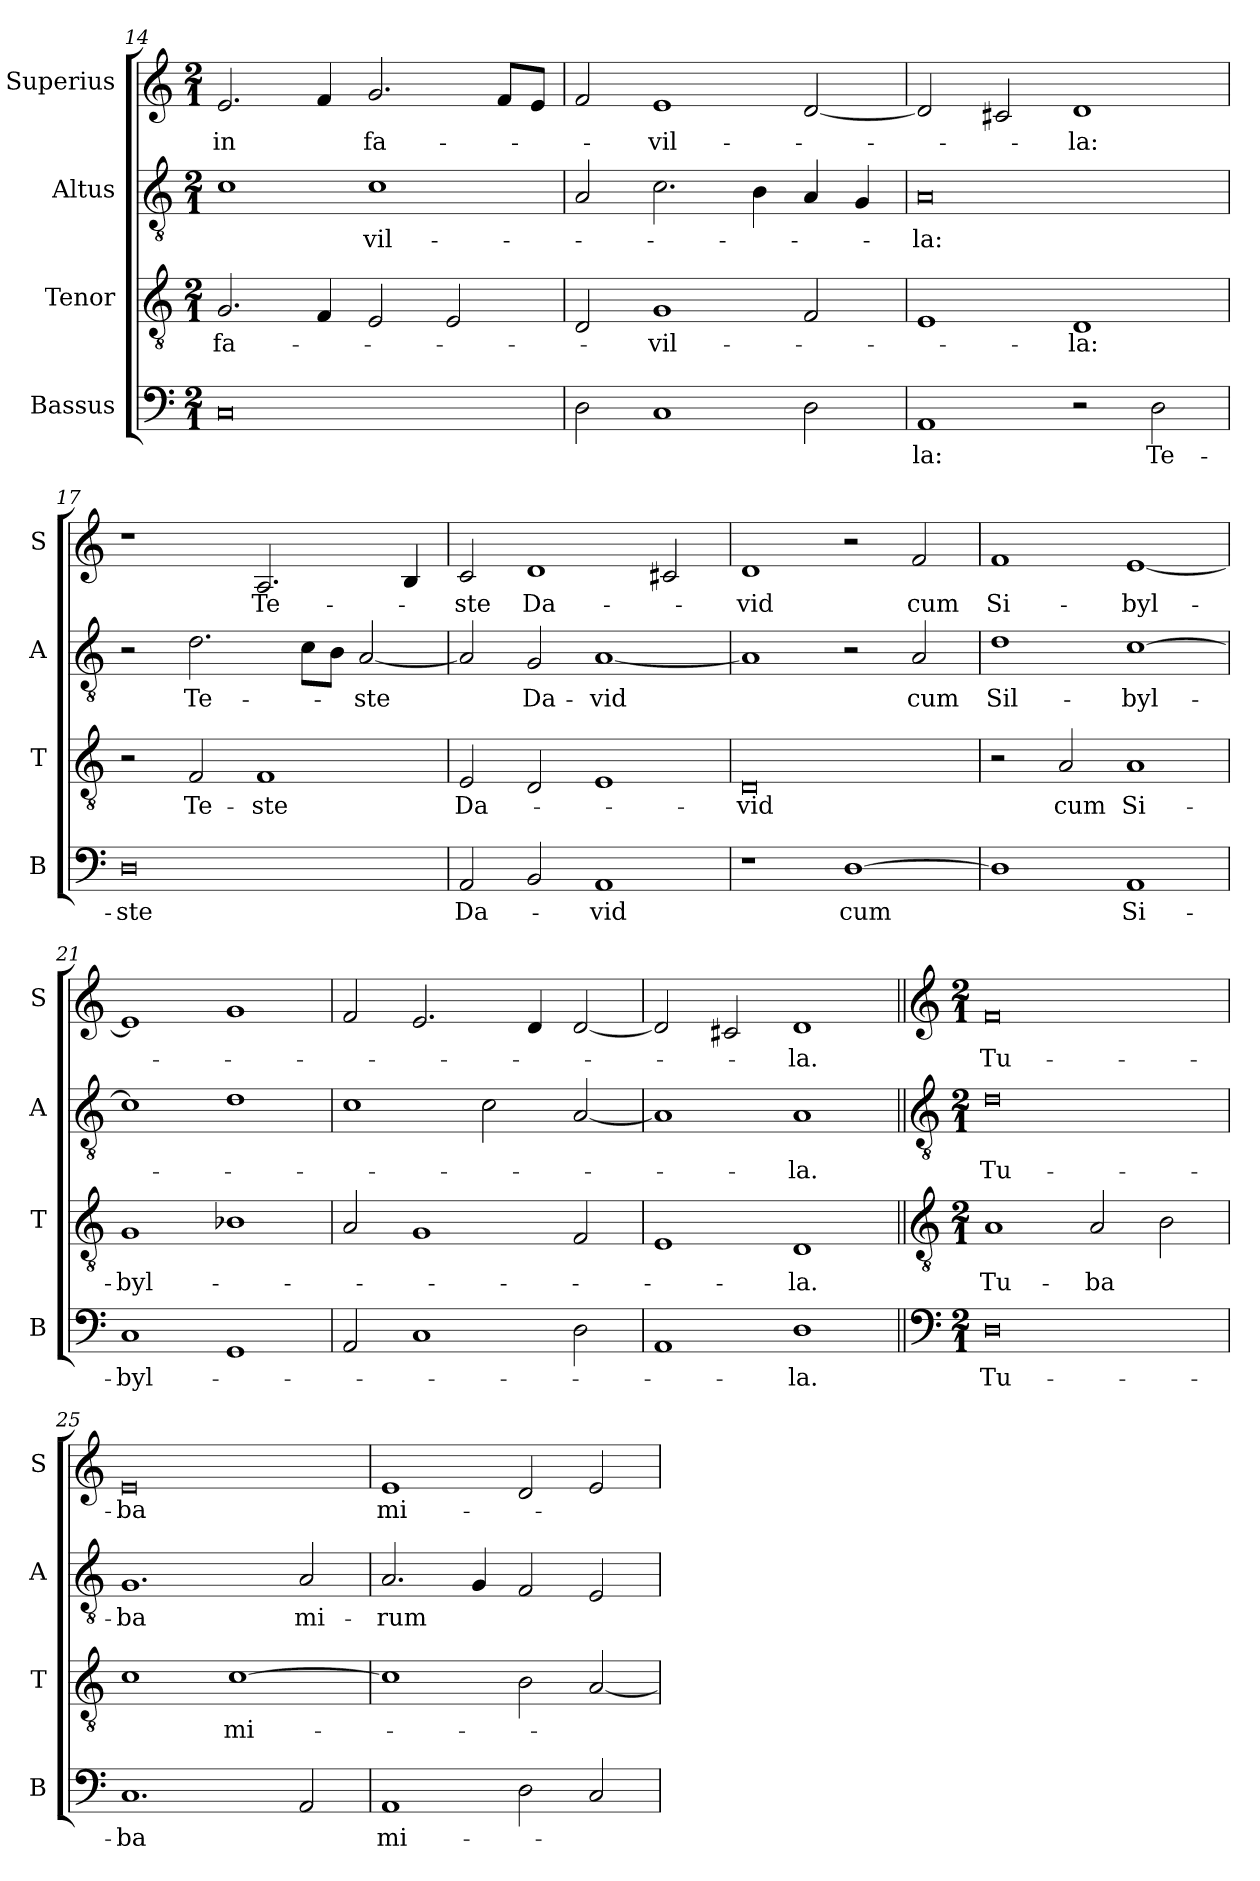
**kern	**text	**kern	**text	**kern	**text	**kern	**text
*part4	*part4	*part3	*part3	*part2	*part2	*part1	*part1
*staff4	*staff4	*staff3	*staff3	*staff2	*staff2	*staff1	*staff1
*I"Bassus	*	*I"Tenor	*	*I"Altus	*	*I"Superius	*
*I'B	*	*I'T	*	*I'A	*	*I'S	*
*clefF4	*	*clefGv2	*	*clefGv2	*	*clefG2	*
*k[]	*	*k[]	*	*k[]	*	*k[]	*
*M2/1	*	*M2/1	*	*M2/1	*	*M2/1	*
=14	=14	=14	=14	=14	=14	=14	=14
0C	.	2.G	fa-	1c	.	2.e	in
.	.	4F	.	.	.	4f	.
.	.	2E	.	1c	-vil-	2.g	fa-
.	.	2E	.	.	.	.	.
.	.	.	.	.	.	8fL	.
.	.	.	.	.	.	8eJ	.
=15	=15	=15	=15	=15	=15	=15	=15
2D	.	2D	.	2A	.	2f	.
1C	.	1G	-vil-	2.c	.	1e	-vil-
.	.	.	.	4B	.	.	.
2D	.	2F	.	4A	.	[2d	.
.	.	.	.	4G	.	.	.
=16	=16	=16	=16	=16	=16	=16	=16
1AA	-la:	1E	.	0A	-la:	2d]	.
.	.	.	.	.	.	2c#X	.
2r	.	1D	-la:	.	.	1d	-la:
2D	Te-	.	.	.	.	.	.
=17	=17	=17	=17	=17	=17	=17	=17
0D	-ste	2r	.	2r	.	1r	.
.	.	2F	Te-	2.d	Te-	.	.
.	.	1F	-ste	.	.	2.A	Te-
.	.	.	.	8cL	.	.	.
.	.	.	.	8BJ	.	.	.
.	.	.	.	[2A	-ste	.	.
.	.	.	.	.	.	4B	.
=18	=18	=18	=18	=18	=18	=18	=18
2AA	Da-	2E	Da-	2A]	.	2c	-ste
2BB	.	2D	.	2G	Da-	1d	Da-
1AA	-vid	1E	.	[1A	-vid	.	.
.	.	.	.	.	.	2c#X	.
=19	=19	=19	=19	=19	=19	=19	=19
1r	.	0D	-vid	1A]	.	1d	-vid
[1D	cum	.	.	2r	.	2r	.
.	.	.	.	2A	cum	2f	cum
=20	=20	=20	=20	=20	=20	=20	=20
1D]	.	2r	.	1d	Sil-	1f	Si-
.	.	2A	cum	.	.	.	.
1AA	Si-	1A	Si-	[1c	-byl-	[1e	-byl-
=21	=21	=21	=21	=21	=21	=21	=21
1C	-byl-	1G	-byl-	1c]	.	1e]	.
1GG	.	1B-X	.	1d	.	1g	.
=22	=22	=22	=22	=22	=22	=22	=22
2AA	.	2A	.	1c	.	2f	.
1C	.	1G	.	.	.	2.e	.
.	.	.	.	2c	.	.	.
.	.	.	.	.	.	4d	.
2D	.	2F	.	[2A	.	[2d	.
=23	=23	=23	=23	=23	=23	=23	=23
1AA	.	1E	.	1A]	.	2d]	.
.	.	.	.	.	.	2c#X	.
1D	-la.	1D	-la.	1A	-la.	1d	-la.
!!LO:PB:g=z
=24||	=24||	=24||	=24||	=24||	=24||	=24||	=24||
*clefF4	*	*clefGv2	*	*clefGv2	*	*clefG2	*
*k[]	*	*k[]	*	*k[]	*	*k[]	*
*M2/1	*	*M2/1	*	*M2/1	*	*M2/1	*
0D	Tu-	1A	Tu-	0d	Tu-	0f	Tu-
.	.	2A	-ba	.	.	.	.
.	.	2B	.	.	.	.	.
=25	=25	=25	=25	=25	=25	=25	=25
1.C	-ba	1c	.	1.G	-ba	0e	-ba
.	.	[1c	mi-	.	.	.	.
2AA	.	.	.	2A	mi-	.	.
=26	=26	=26	=26	=26	=26	=26	=26
1AA	mi-	1c]	.	2.A	-rum	1e	mi-
.	.	.	.	4G	.	.	.
2D	.	2B	.	2F	.	2d	.
2C	.	[2A	.	2E	.	2e	.
=	=	=	=	=	=	=	=
*-	*-	*-	*-	*-	*-	*-	*-
